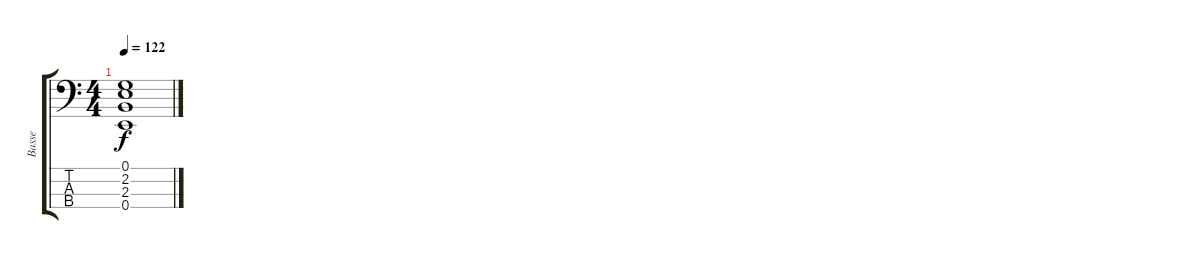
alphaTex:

\track ("Basse" "Basse") {instrument electricbassfinger}
\staff {score tabs}
\tuning (G2 D2 A1 E1) {hide}
\ts (4 4)
\tempo 122
\clef f4
\ks c
(0.1{t} 2.2{t} 2.3{t} 0.4{t}).1{dy f}
